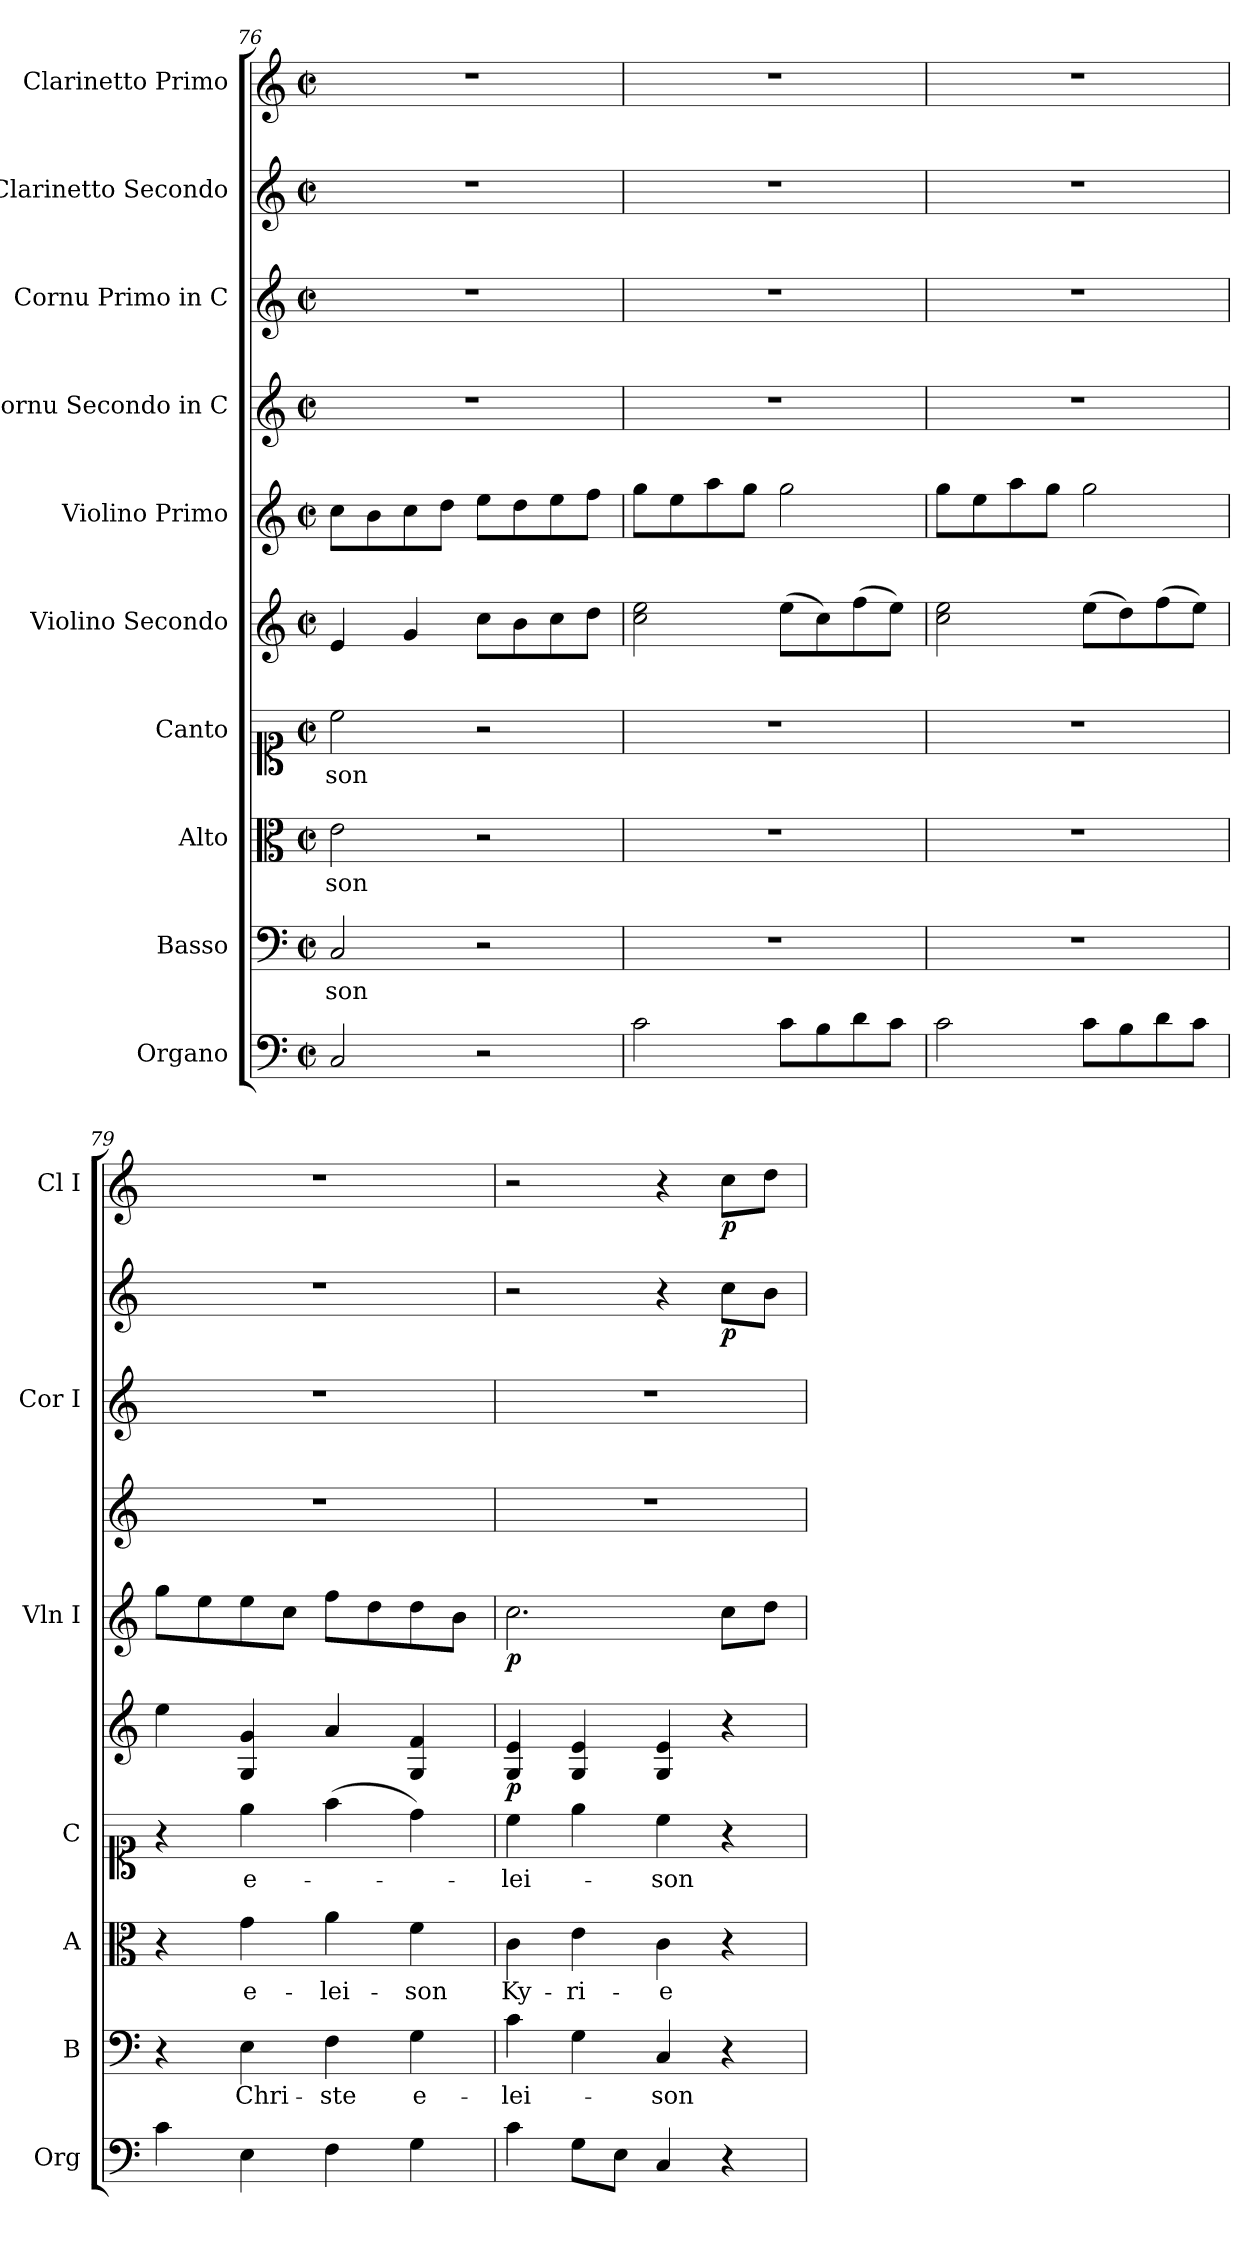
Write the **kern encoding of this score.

**kern	**kern	**text	**kern	**text	**kern	**text	**kern	**dynam	**kern	**dynam	**kern	**kern	**kern	**dynam	**kern	**dynam
*part10	*part9	*part9	*part8	*part8	*part7	*part7	*part6	*part6	*part5	*part5	*part4	*part3	*part2	*part2	*part1	*part1
*staff10	*staff9	*staff9	*staff8	*staff8	*staff7	*staff7	*staff6	*staff6	*staff5	*staff5	*staff4	*staff3	*staff2	*staff2	*staff1	*staff1
*I"Organo	*I"Basso	*	*I"Alto	*	*I"Canto	*	*I"Violino Secondo	*	*I"Violino Primo	*	*I"Cornu Secondo in C	*I"Cornu Primo in C	*I"Clarinetto Secondo	*	*I"Clarinetto Primo	*
*I'Org	*I'B	*	*I'A	*	*I'C	*	*	*	*I'Vln I	*	*	*I'Cor I	*	*	*I'Cl I	*
*clefF4	*clefF4	*	*clefC3	*	*clefC1	*	*clefG2	*	*clefG2	*	*clefG2	*clefG2	*clefG2	*	*clefG2	*
*k[]	*k[]	*	*k[]	*	*k[]	*	*k[]	*	*k[]	*	*k[]	*k[]	*k[]	*	*k[]	*
*C:	*C:	*	*C:	*	*C:	*	*C:	*	*C:	*	*C:	*C:	*C:	*	*C:	*
*M2/2	*M2/2	*	*M2/2	*	*M2/2	*	*M2/2	*	*M2/2	*	*M2/2	*M2/2	*M2/2	*	*M2/2	*
*met(c|)	*met(c|)	*	*met(c|)	*	*met(c|)	*	*met(c|)	*	*met(c|)	*	*met(c|)	*met(c|)	*met(c|)	*	*met(c|)	*
=76	=76	=76	=76	=76	=76	=76	=76	=76	=76	=76	=76	=76	=76	=76	=76	=76
2C	2C	-son	2e	-son	2cc	-son	4e	.	8ccL	.	1r	1r	1r	.	1r	.
.	.	.	.	.	.	.	.	.	8b	.	.	.	.	.	.	.
.	.	.	.	.	.	.	4g	.	8cc	.	.	.	.	.	.	.
.	.	.	.	.	.	.	.	.	8ddJ	.	.	.	.	.	.	.
2r	2r	.	2r	.	2r	.	8ccL	.	8eeL	.	.	.	.	.	.	.
.	.	.	.	.	.	.	8b	.	8dd	.	.	.	.	.	.	.
.	.	.	.	.	.	.	8cc	.	8ee	.	.	.	.	.	.	.
.	.	.	.	.	.	.	8ddJ	.	8ffJ	.	.	.	.	.	.	.
=77	=77	=77	=77	=77	=77	=77	=77	=77	=77	=77	=77	=77	=77	=77	=77	=77
2c	1r	.	1r	.	1r	.	2cc 2ee	.	8ggL	.	1r	1r	1r	.	1r	.
.	.	.	.	.	.	.	.	.	8ee	.	.	.	.	.	.	.
.	.	.	.	.	.	.	.	.	8aa	.	.	.	.	.	.	.
.	.	.	.	.	.	.	.	.	8ggJ	.	.	.	.	.	.	.
8cL	.	.	.	.	.	.	(>8eeL	.	2gg	.	.	.	.	.	.	.
8B	.	.	.	.	.	.	8cc)	.	.	.	.	.	.	.	.	.
8d	.	.	.	.	.	.	(>8ff	.	.	.	.	.	.	.	.	.
8cJ	.	.	.	.	.	.	8eeJ)	.	.	.	.	.	.	.	.	.
=78	=78	=78	=78	=78	=78	=78	=78	=78	=78	=78	=78	=78	=78	=78	=78	=78
2c	1r	.	1r	.	1r	.	2cc 2ee	.	8ggL	.	1r	1r	1r	.	1r	.
.	.	.	.	.	.	.	.	.	8ee	.	.	.	.	.	.	.
.	.	.	.	.	.	.	.	.	8aa	.	.	.	.	.	.	.
.	.	.	.	.	.	.	.	.	8ggJ	.	.	.	.	.	.	.
8cL	.	.	.	.	.	.	(>8eeL	.	2gg	.	.	.	.	.	.	.
8B	.	.	.	.	.	.	8dd)	.	.	.	.	.	.	.	.	.
8d	.	.	.	.	.	.	(>8ff	.	.	.	.	.	.	.	.	.
8cJ	.	.	.	.	.	.	8eeJ)	.	.	.	.	.	.	.	.	.
=79	=79	=79	=79	=79	=79	=79	=79	=79	=79	=79	=79	=79	=79	=79	=79	=79
4c	4r	.	4r	.	4r	.	4ee	.	8ggL	.	1r	1r	1r	.	1r	.
.	.	.	.	.	.	.	.	.	8ee	.	.	.	.	.	.	.
4E	4E	Chri-	4g	e-	4ee	e-	4G 4g	.	8ee	.	.	.	.	.	.	.
.	.	.	.	.	.	.	.	.	8ccJ	.	.	.	.	.	.	.
4F	4F	-ste	4a	-lei-	(>4ff	.	4a	.	8ffL	.	.	.	.	.	.	.
.	.	.	.	.	.	.	.	.	8dd	.	.	.	.	.	.	.
4G	4G	e-	4f	-son	4dd)	.	4G 4f	.	8dd	.	.	.	.	.	.	.
.	.	.	.	.	.	.	.	.	8bJ	.	.	.	.	.	.	.
=80	=80	=80	=80	=80	=80	=80	=80	=80	=80	=80	=80	=80	=80	=80	=80	=80
4c	4c	-lei-	4c	Ky-	4cc	-lei-	4G 4e	p	2.cc	p	1r	1r	2r	.	2r	.
8GL	4G	.	4e	-ri-	4ee	.	4G 4e	.	.	.	.	.	.	.	.	.
8EJ	.	.	.	.	.	.	.	.	.	.	.	.	.	.	.	.
4C	4C	-son	4c	-e	4cc	-son	4G 4e	.	.	.	.	.	4r	.	4r	.
4r	4r	.	4r	.	4r	.	4r	.	8ccL	.	.	.	8ccL	p	8ccL	p
.	.	.	.	.	.	.	.	.	8ddJ	.	.	.	8bJ	.	8ddJ	.
=	=	=	=	=	=	=	=	=	=	=	=	=	=	=	=	=
*-	*-	*-	*-	*-	*-	*-	*-	*-	*-	*-	*-	*-	*-	*-	*-	*-
